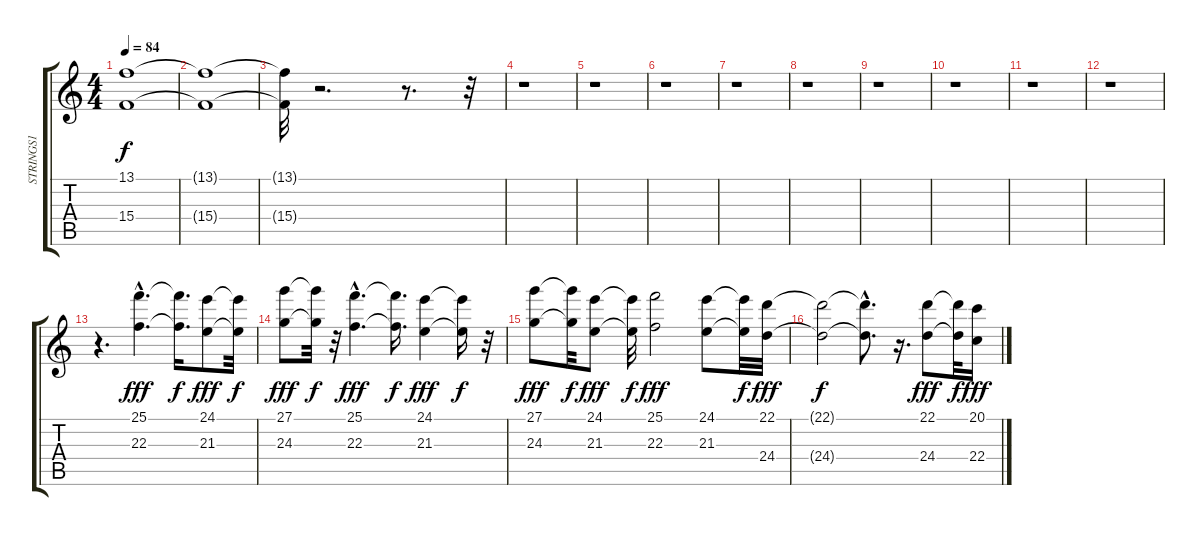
\track ("STRINGS1" "STRINGS1") {instrument stringensemble1}
\staff {score tabs}
\tuning (E4 B3 G3 D3 A2 E2) {hide}
\ts (4 4)
\tempo 84
\clef g2
\ks c
(13.1{t} 15.4{t}).1{dy f} |
(13.1{t} 15.4{t}).1 |
(13.1{t} 15.4{t}).32 r.2{d} r.8{d} r.32 |
r.1 |
r.1 |
r.1 |
r.1 |
r.1 |
r.1 |
r.1 |
r.1 |
r.1 |
r.4{d} (25.1{hac} 22.3{hac}).4{d dy fff} (25.1{t} 22.3{t}).16{d dy f} (24.1 21.3).8{dy fff} (24.1{t} 21.3{t}).32{dy f} |
(27.1 24.3).8{dy fff} (27.1{t} 24.3{t}).32{dy f} r.32 (25.1{hac} 22.3{hac}).4{d dy fff} (25.1{t} 22.3{t}).16{d dy f} (24.1 21.3).4{dy fff} (24.1{t} 21.3{t}).16{dy f} r.32 |
(27.1 24.3).8{dy fff} (27.1{t} 24.3{t}).32{dy f} (24.1 21.3).8{dy fff} (24.1{t} 21.3{t}).32{dy f} (25.1 22.3).2{dy fff} (24.1 21.3).8 (24.1{t} 21.3{t}).32{dy f} (22.1 24.4).32{dy fff} |
(22.1{t} 24.4{t}).2{dy f} (22.1{hac t} 24.4{hac t}).8{d} r.16{d} (22.1 24.4).8{dy fff} (22.1{t} 24.4{t}).32{dy f} (20.1 22.4).16{dy fff}
